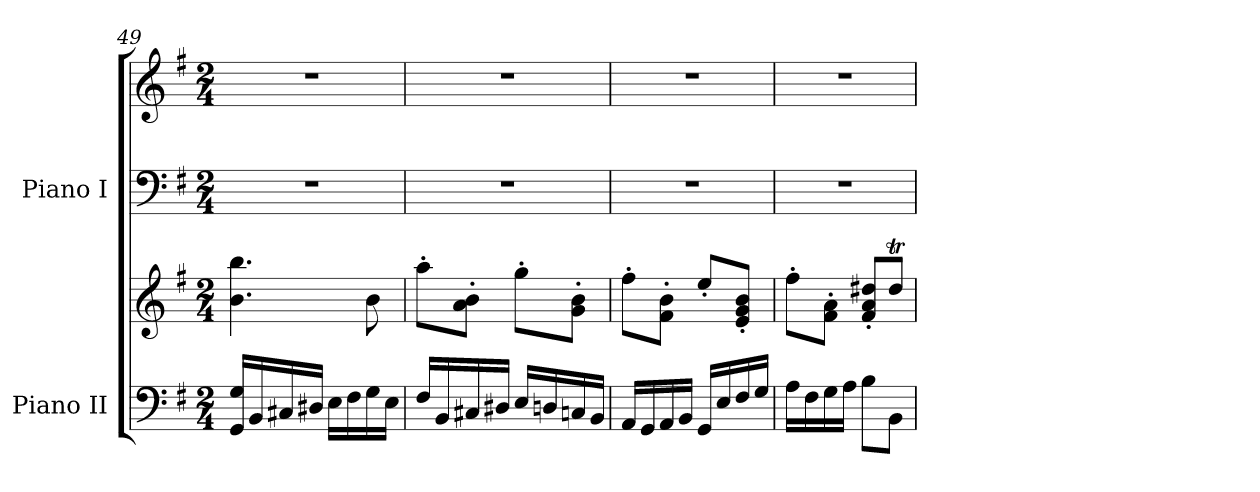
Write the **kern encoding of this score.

**kern	**kern	**dynam	**kern	**kern
*part2	*part2	*part2	*part1	*part1
*staff4	*staff3	*staff3/4	*staff2	*staff1
*I"Piano II	*	*	*I"Piano I	*
*I'Pno. II	*	*	*I'Pno. I	*
*clefF4	*clefG2	*	*clefF4	*clefG2
*k[f#]	*k[f#]	*	*k[f#]	*k[f#]
*M2/4	*M2/4	*	*M2/4	*M2/4
=49	=49	=49	=49	=49
!	!	!LO:DY:b=2	!	!
!	!	!LO:DY:n=1:b	!	!
16GG!/ 16G!/LL	4.b!\ 4.bb!\	mf f	2r	2r
16BB!/	.	.	.	.
16C#X!/	.	.	.	.
16D#X!/JJ	.	.	.	.
16E!\LL	.	.	.	.
16F#!\	.	.	.	.
16G!\	8b!\	.	.	.
16E!\JJ	.	.	.	.
!!LO:LB:g=z
=50	=50	=50	=50	=50
16F#!/LL	8aa'!\L	.	2r	2r
16BB!/	.	.	.	.
16C#X!/	8a!\' 8b!\'J	.	.	.
16D#X!/JJ	.	.	.	.
16E!/LL	8gg'!\L	.	.	.
16Dn!/	.	.	.	.
16Cn!/	8g!\' 8b!\'J	.	.	.
16BB!/JJ	.	.	.	.
=51	=51	=51	=51	=51
16AA!/LL	8ff#'!\L	.	2r	2r
16GG!/	.	.	.	.
16AA!/	8f#!\' 8b!\'J	.	.	.
16BB!/JJ	.	.	.	.
16GG!/LL	8ee'!/L	.	.	.
16E!/	.	.	.	.
16F#!/	8e!/' 8g!/' 8b!/'J	.	.	.
16G!/JJ	.	.	.	.
=52	=52	=52	=52	=52
16A!\LL	8ff#'!\L	.	2r	2r
16F#!\	.	.	.	.
16G!\	8f#!\' 8a!\'J	.	.	.
16A!\JJ	.	.	.	.
8B!\L	8f#!/' 8a!/' 8dd#X!/'L	.	.	.
8BB!\J	8dd#t!/J	.	.	.
=	=	=	=	=
*-	*-	*-	*-	*-
